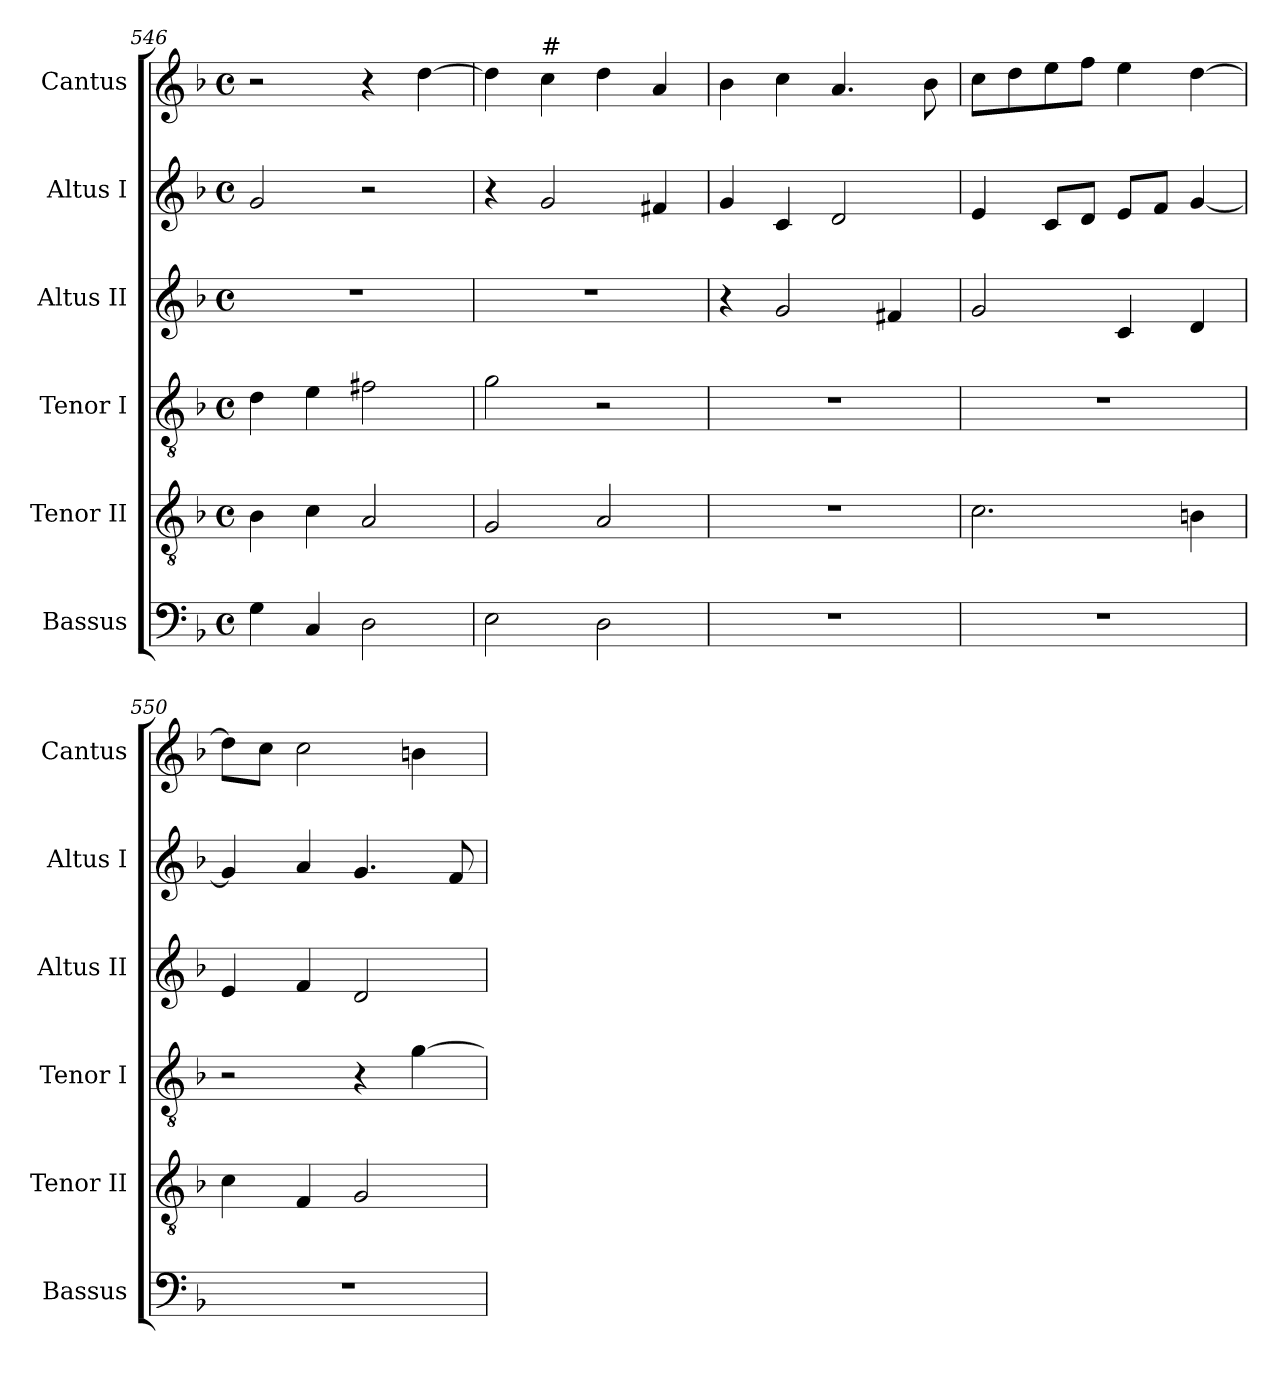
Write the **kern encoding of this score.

**kern	**kern	**kern	**kern	**kern	**kern
*part6	*part5	*part4	*part3	*part2	*part1
*staff6	*staff5	*staff4	*staff3	*staff2	*staff1
*I"Bassus	*I"Tenor II	*I"Tenor I	*I"Altus II	*I"Altus I	*I"Cantus
*I'Bassus	*I'Tenor II	*I'Tenor I	*I'Altus II	*I'Altus I	*I'Cantus
*clefF4	*clefGv2	*clefGv2	*clefG2	*clefG2	*clefG2
*k[b-]	*k[b-]	*k[b-]	*k[b-]	*k[b-]	*k[b-]
*F:	*F:	*F:	*F:	*F:	*F:
*M4/4	*M4/4	*M4/4	*M4/4	*M4/4	*M4/4
*met(c)	*met(c)	*met(c)	*met(c)	*met(c)	*met(c)
=546	=546	=546	=546	=546	=546
4G\	4B-\	4d\	1r	2g/	2r
4C/	4c\	4e\	.	.	.
2D\	2A/	2f#X\	.	2r	4r
.	.	.	.	.	[>4dd\
=547	=547	=547	=547	=547	=547
2E\	2G/	2g\	1r	4r	4dd\]
!	!	!	!	!	!LO:TX:a:t=#
.	.	.	.	2g/	4cc\
2D\	2A/	2r	.	.	4dd\
.	.	.	.	4f#X/	4a/
=548	=548	=548	=548	=548	=548
1r	1r	1r	4r	4g/	4b-\
.	.	.	2g/	4c/	4cc\
.	.	.	.	2d/	4.a/
.	.	.	4f#X/	.	.
.	.	.	.	.	8b-\
=549	=549	=549	=549	=549	=549
1r	2.c\	1r	2g/	4e/	8cc\L
.	.	.	.	.	8dd\
.	.	.	.	8c/L	8ee\
.	.	.	.	8d/J	8ff\J
.	.	.	4c/	8e/L	4ee\
.	.	.	.	8f/J	.
.	4Bn\	.	4d/	[<4g/	[<4dd\
!!LO:LB:g=z
=550	=550	=550	=550	=550	=550
1r	4c\	2r	4e/	4g/]	8dd\L]
.	.	.	.	.	8cc\J
.	4F/	.	4f/	4a/	2cc\
.	2G/	4r	2d/	4.g/	.
.	.	[>4g\	.	.	4bn\
.	.	.	.	8f/	.
=	=	=	=	=	=
*-	*-	*-	*-	*-	*-
